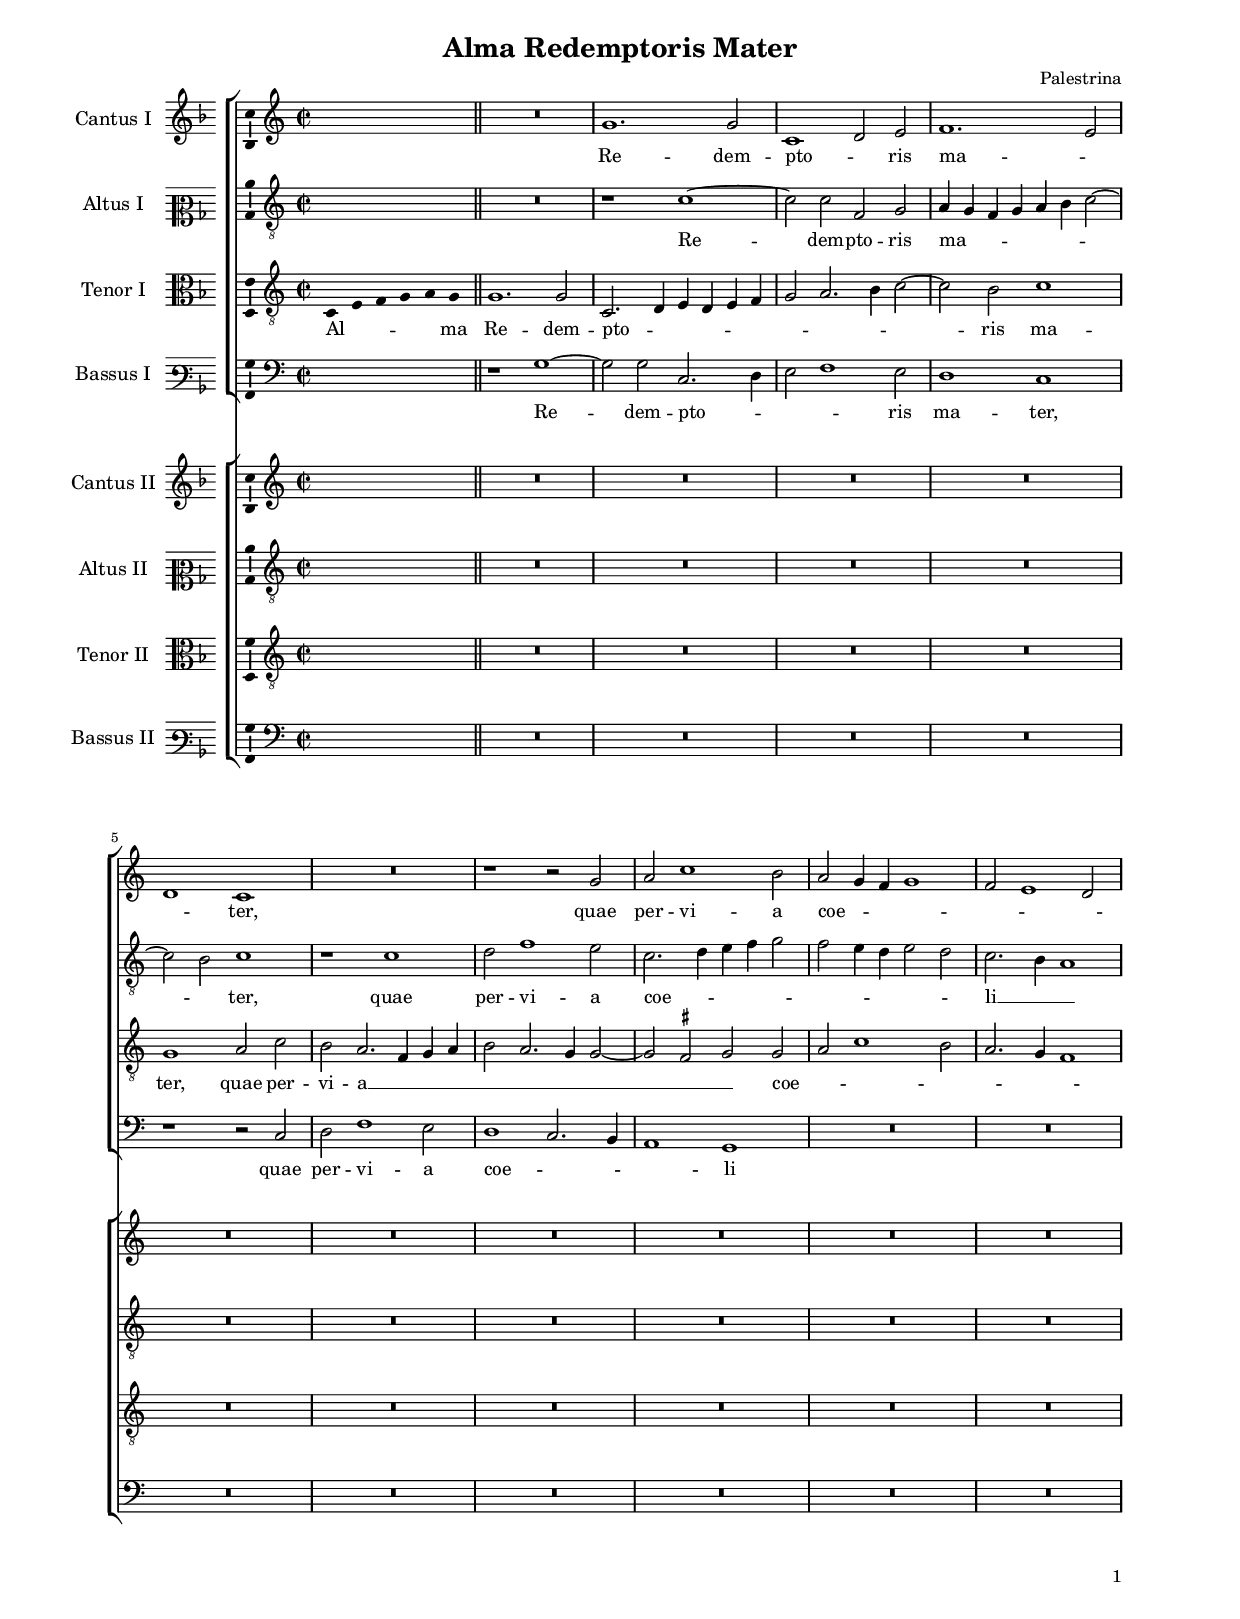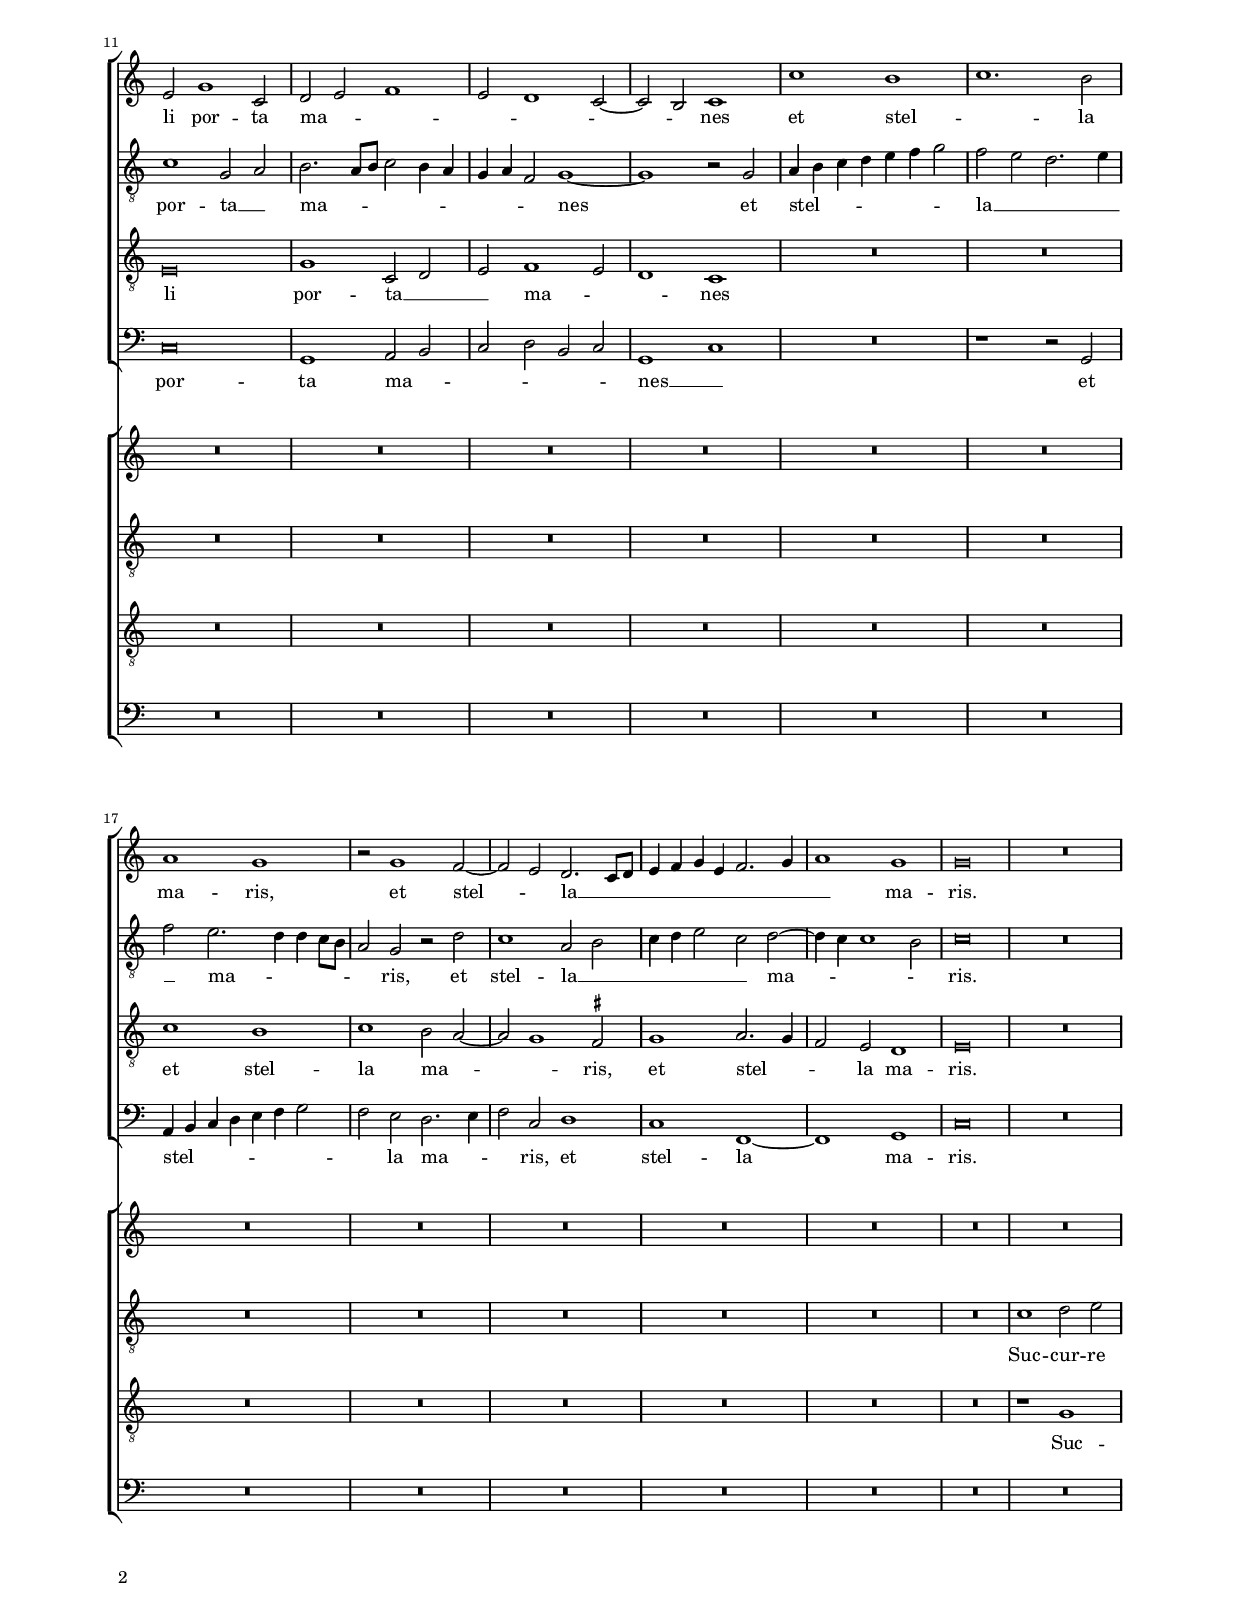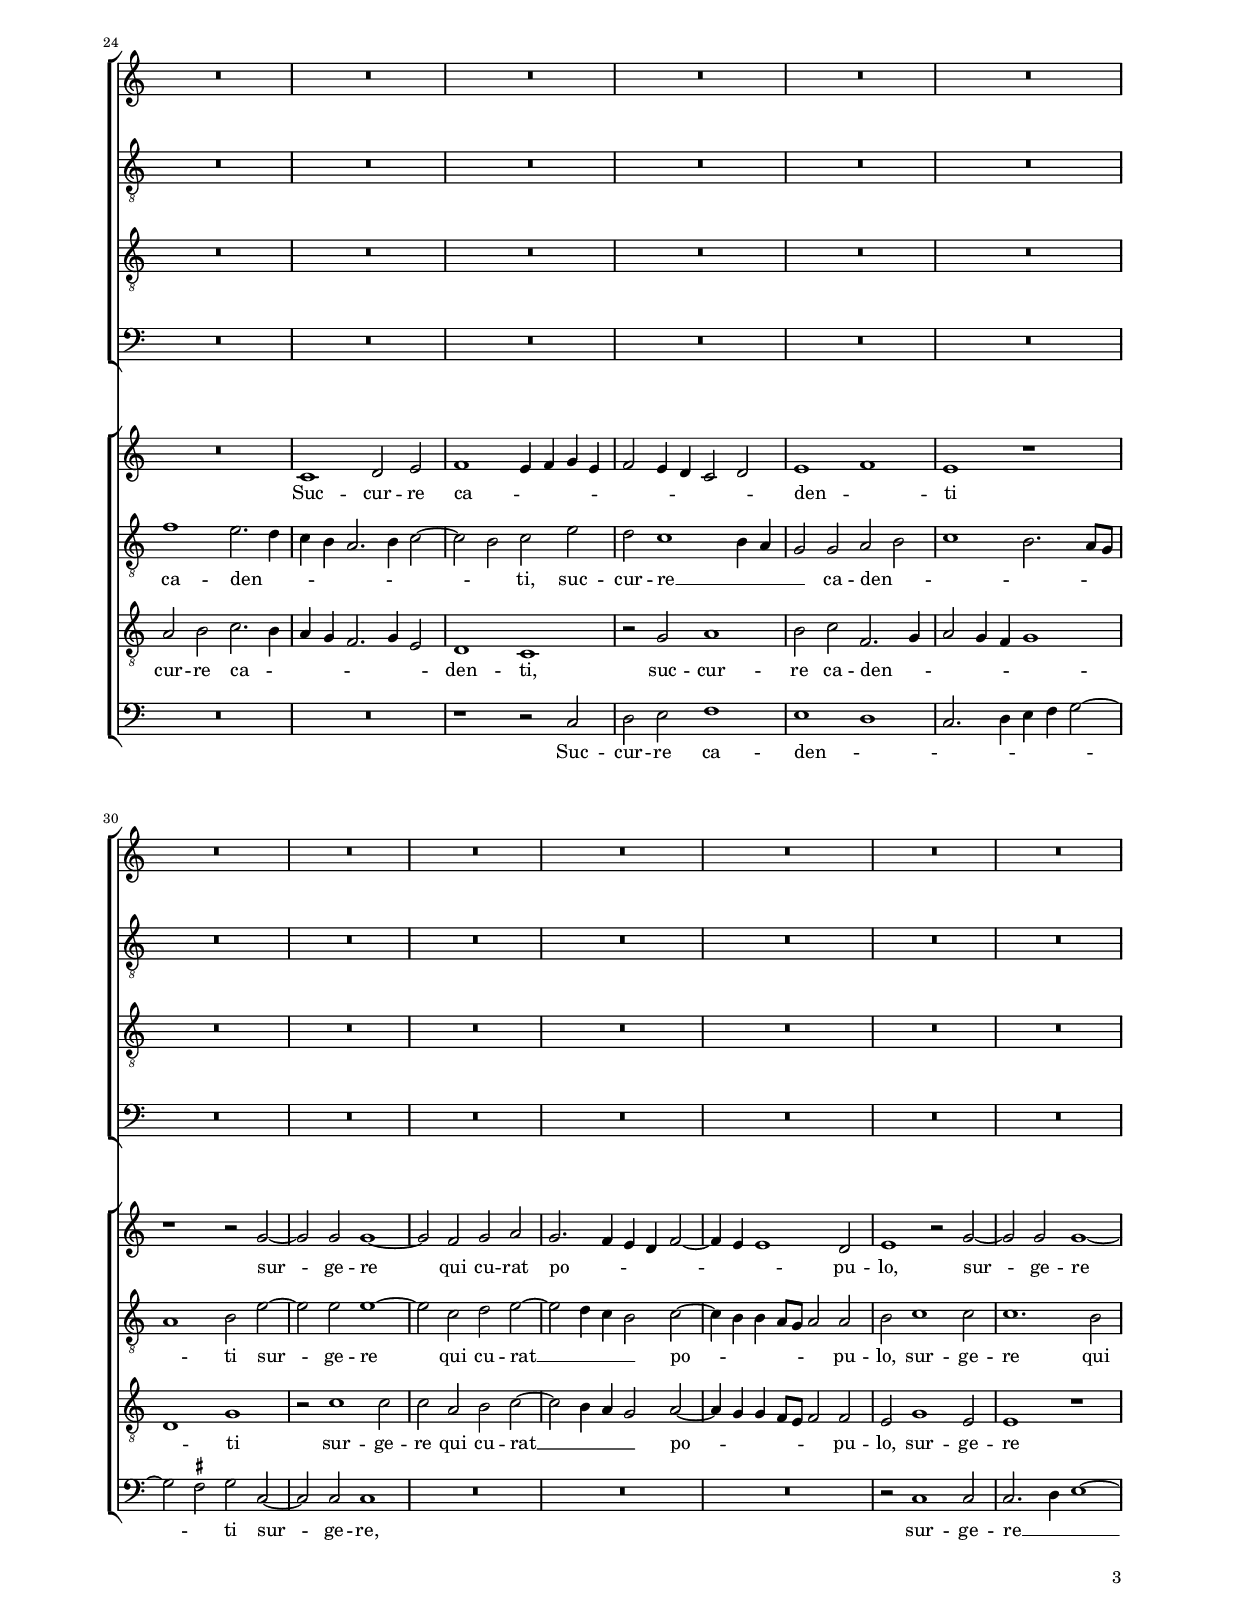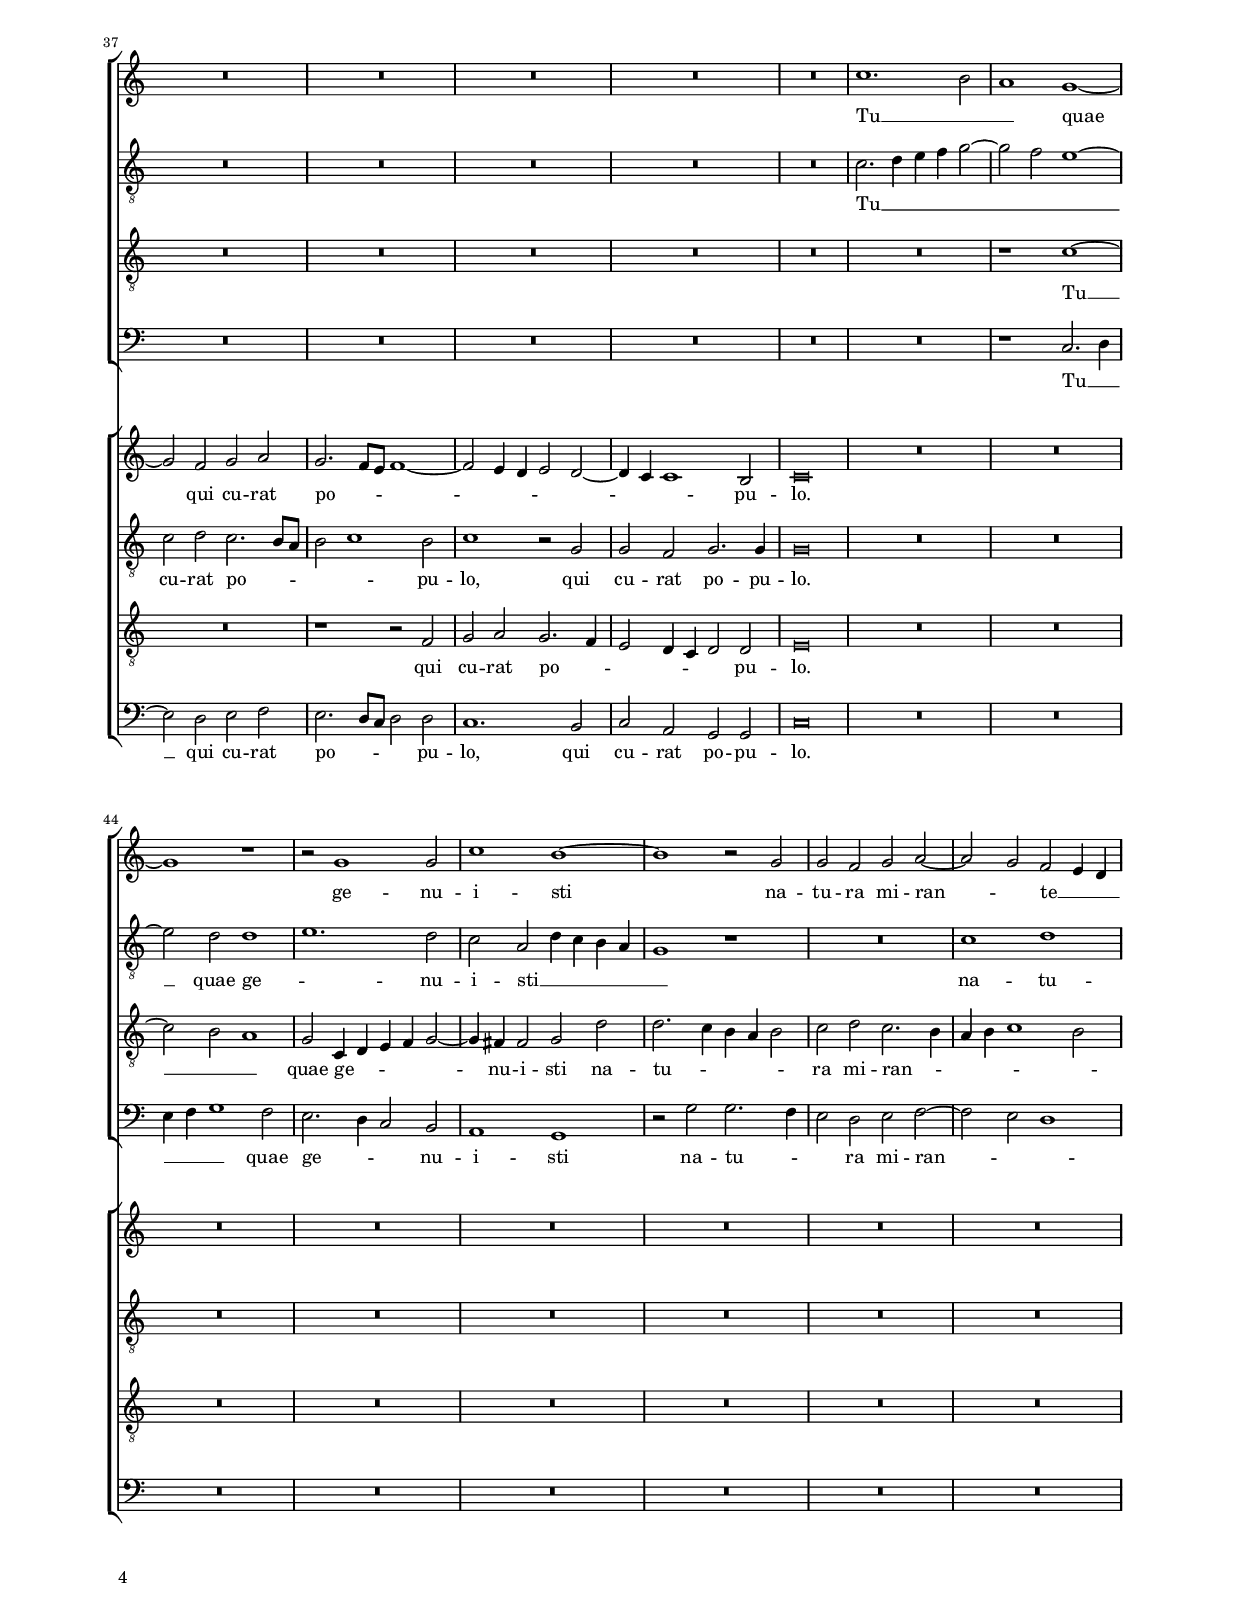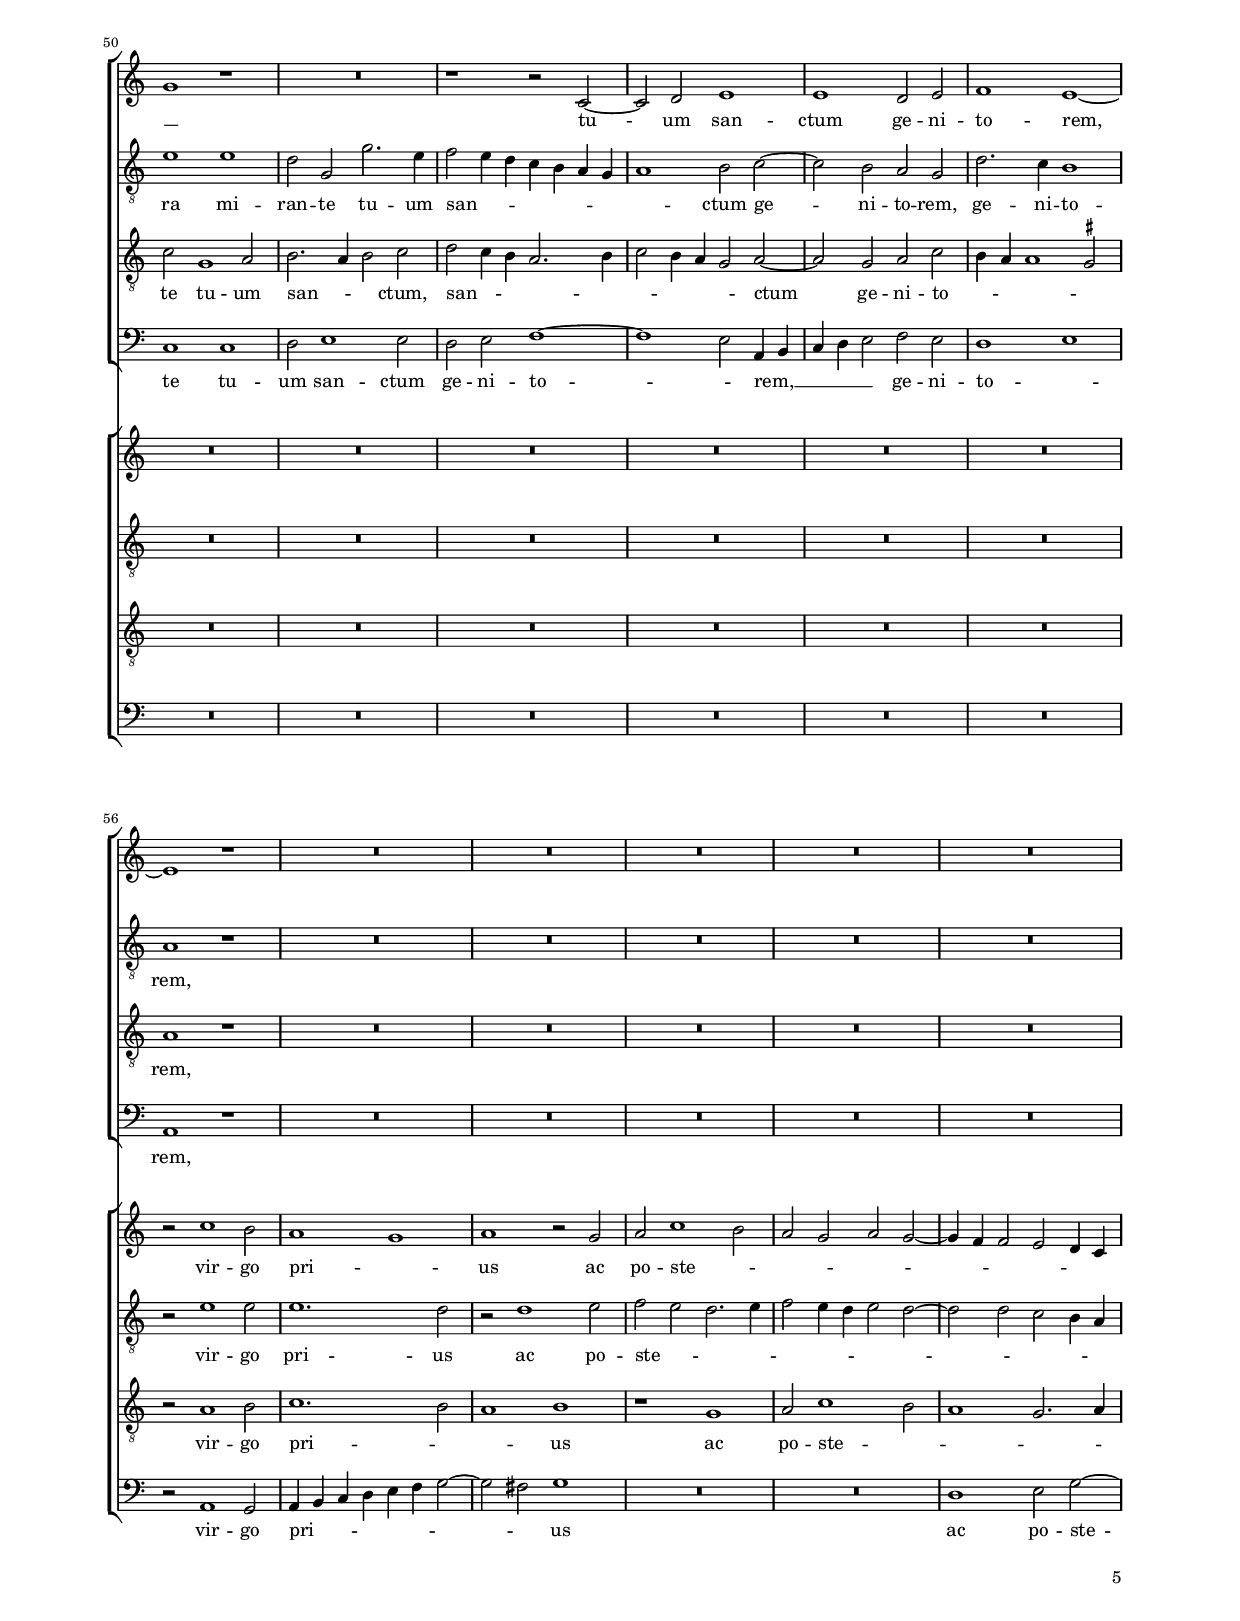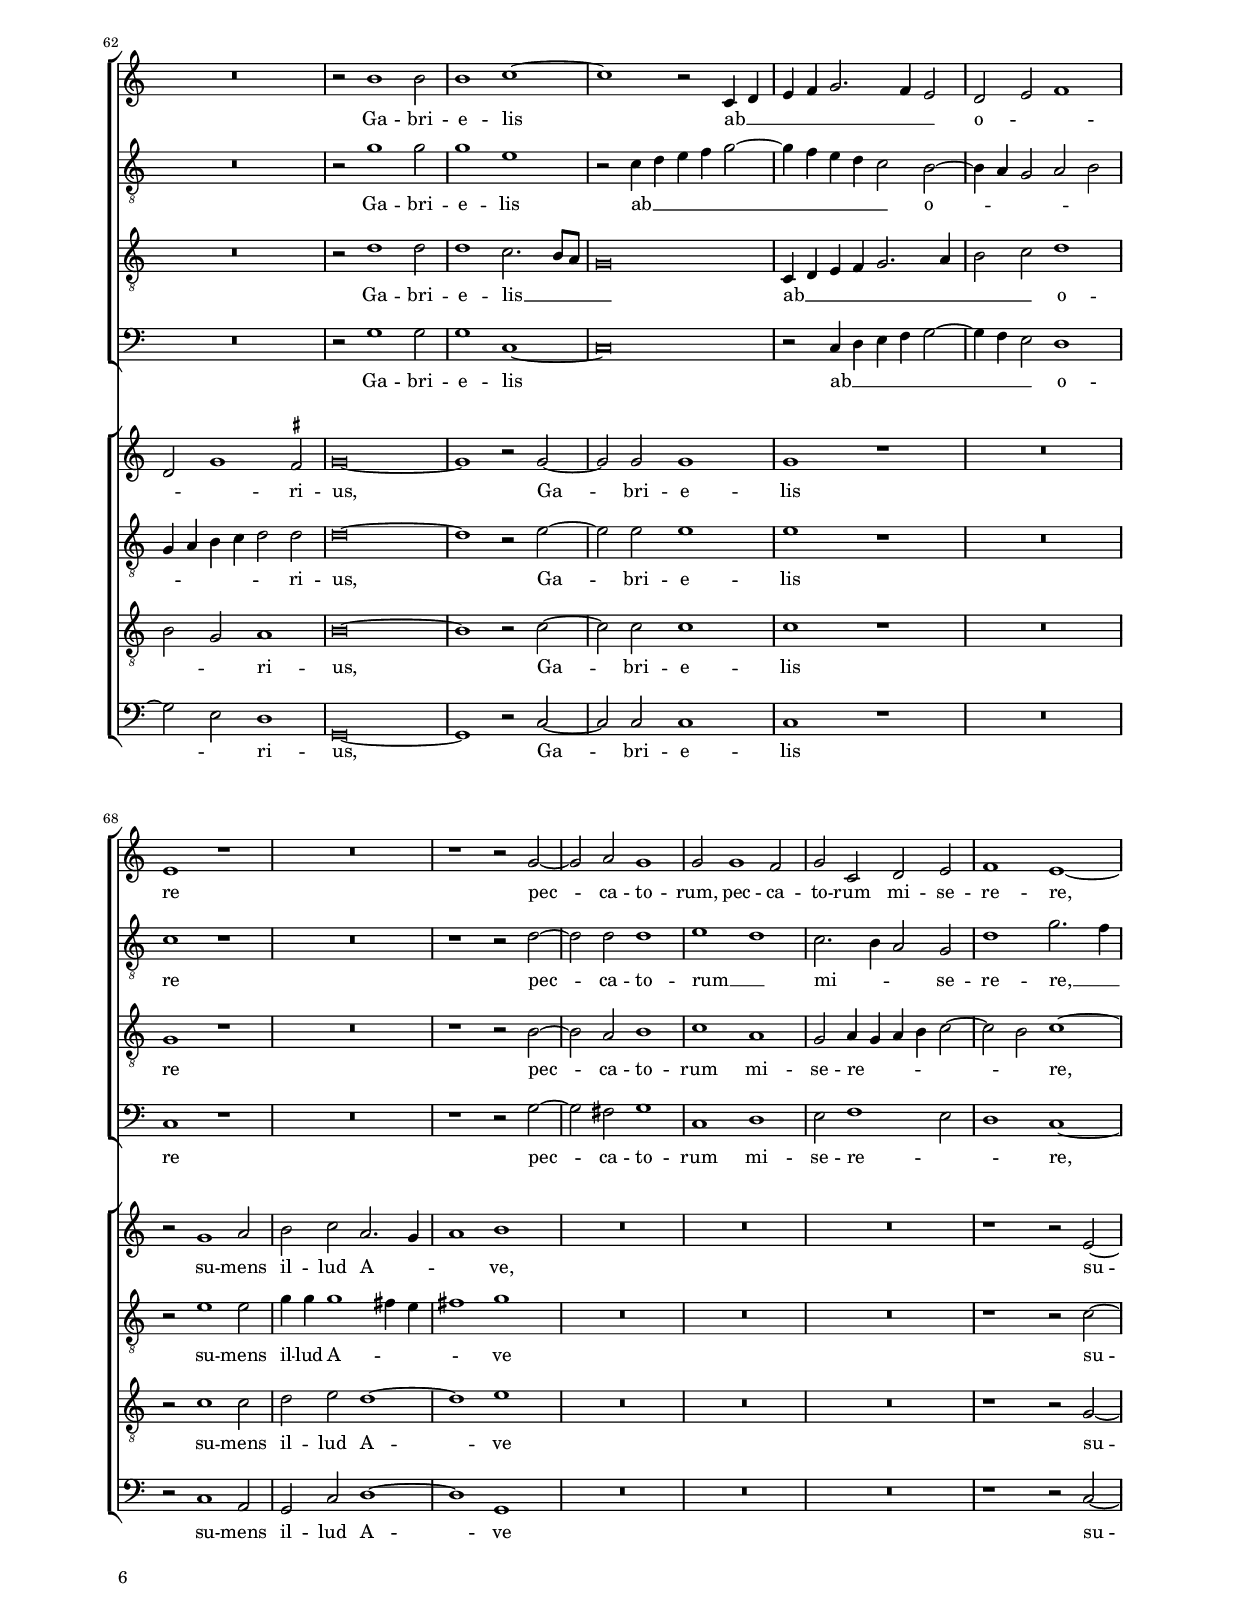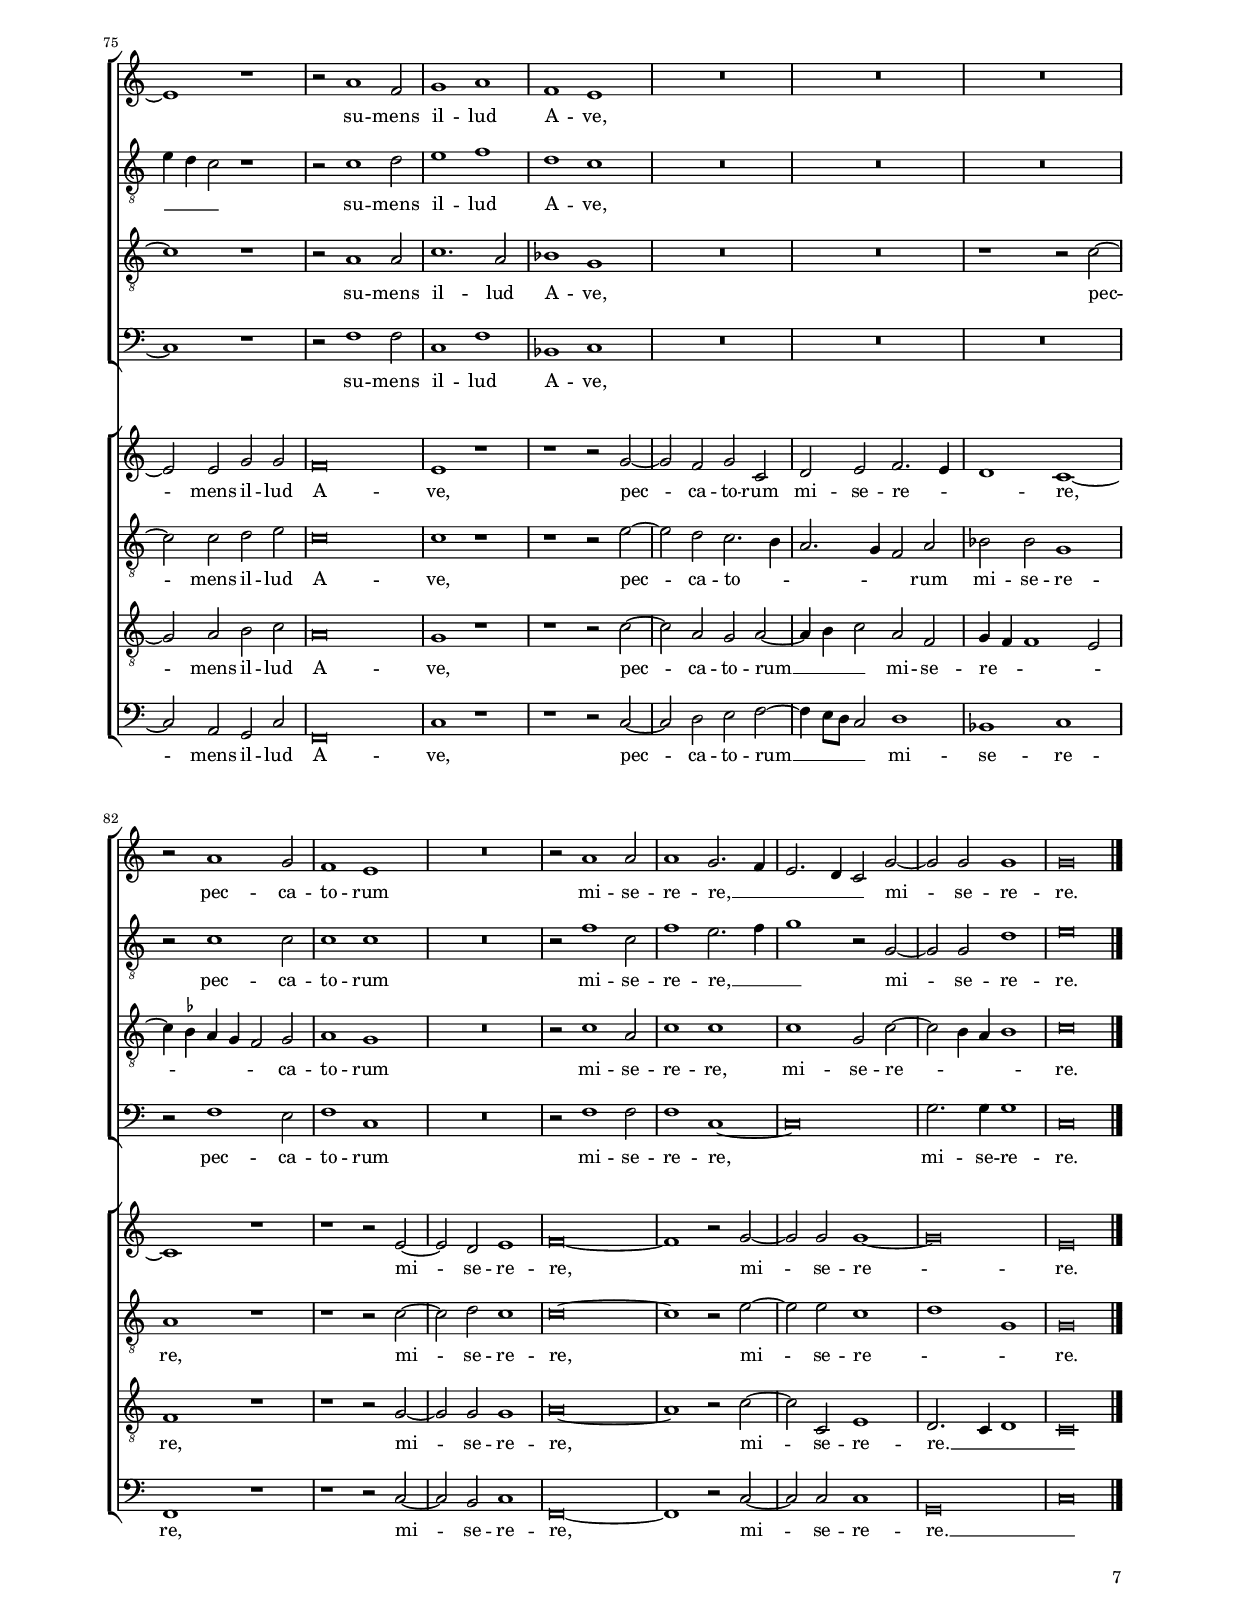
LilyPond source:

\header 
{
	title="Alma Redemptoris Mater"
	composer="Palestrina"
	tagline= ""
}

\version "2.22.0"
\include "deutsch.ly"
#(set-global-staff-size 15)
% #(set-default-paper-size "letter")
#(ly:set-option 'point-and-click #f)


\paper
	{
	top-margin = 2 \cm
	bottom-margin = 1.4 \cm
	left-margin = 2 \cm
	right-margin = 2 \cm
	print-page-number = ##f
	ragged-bottom = ##f
	ragged-last-bottom = ##t
%   systems-per-page = 2
%   page-count = 6
	system-system-spacing = #'((basic-distance . 18) (minimum-distance . 14) (padding . 7) (strechability . 250))
    oddFooterMarkup=\markup   \fill-line { "" \fromproperty #'page:page-number-string }
    evenFooterMarkup=\markup  \fill-line { \fromproperty #'page:page-number-string "" }
    last-bottom-spacing = #'((basic-distance . 12) (minimum-distance . 7) (padding . 4))
	}


global =  
	{
	\key f \major
	\time 2/2 \set Score.measureLength = #(ly:make-moment 3/2)
        \skip 4*6 \bar "||" \set Score.measureLength = #(ly:make-moment 2/1)
        \set Score.currentBarNumber = #1
        \skip 1*178 \bar "|."
	}

	ficta = { \once \set suggestAccidentals = ##t }
	
	forget = #(define-music-function (music) (ly:music?) #{
	\accidentalStyle forget
	$music
	\accidentalStyle default
	#})

	
incipitcantusprimus = \markup { \score {
	{
	\set Staff.instrumentName = \markup { \fontsize #1 "Cantus I" }
	\key f \major
	\clef violin
	s4 \bar ""
	}
	\layout  {
	raggedright = ##t
	indent = 1.7 \cm
	line-width = 1.7\cm
	\context { \Staff \remove Time_signature_engraver }
	\override Staff.Clef.Y-extent = #'(0 . 0)
	}} \hspace #1 }
      
incipitaltusprimus = \markup { \score {
	{
	\set Staff.instrumentName = \markup { \fontsize #1 "Altus I" }
	\key f \major
	\clef mezzosoprano
	s4 \bar ""
	}
	\layout  {
	raggedright = ##t
	indent = 1.7 \cm
	line-width = 1.7\cm
	\context { \Staff \remove Time_signature_engraver }
	\override Staff.Clef.Y-extent = #'(0 . 0)
	}} \hspace #1 }
      
incipittenorprimus = \markup { \score {
	{
	\set Staff.instrumentName = \markup { \fontsize #1 "Tenor I" }
	\key f \major
	\clef alto
	s4 \bar ""
	}
	\layout  {
	raggedright = ##t
	indent = 1.7 \cm
	line-width = 1.7\cm
	\context { \Staff \remove Time_signature_engraver }
	\override Staff.Clef.Y-extent = #'(0 . 0)
	}} \hspace #1 }


incipitbassusprimus = \markup { \score {
	{
	\set Staff.instrumentName = \markup { \fontsize #1 "Bassus I" }
	\key f \major
	\clef varbaritone
	s4 \bar ""
	}
	\layout  {
	raggedright = ##t
	indent = 1.7 \cm
	line-width = 1.7\cm
	\context { \Staff \remove Time_signature_engraver }
	\override Staff.Clef.Y-extent = #'(0 . 0)
	}} \hspace #1 }

incipitcantussecundus = \markup { \score {
	{
	\set Staff.instrumentName = \markup { \fontsize #1 "Cantus II" }
	\key f \major
	\clef violin
	s4 \bar ""
	}
	\layout  {
	raggedright = ##t
	indent = 1.7 \cm
	line-width = 1.7\cm
	\context { \Staff \remove Time_signature_engraver }
	\override Staff.Clef.Y-extent = #'(0 . 0)
	}} \hspace #1 }


incipitaltussecundus = \markup { \score {
	{
	\set Staff.instrumentName = \markup { \fontsize #1 "Altus II" }
	\key f \major
	\clef mezzosoprano
	s4 \bar ""
	}
	\layout  {
	raggedright = ##t
	indent = 1.7 \cm
	line-width = 1.7\cm
	\context { \Staff \remove Time_signature_engraver }
	\override Staff.Clef.Y-extent = #'(0 . 0)
	}} \hspace #1 }


incipittenorsecundus = \markup { \score {
	{
	\set Staff.instrumentName = \markup { \fontsize #1 "Tenor II" }
	\key f \major
	\clef alto
	s4 \bar ""
	}
	\layout  {
	raggedright = ##t
	indent = 1.7 \cm
	line-width = 1.7\cm
	\context { \Staff \remove Time_signature_engraver }
	\override Staff.Clef.Y-extent = #'(0 . 0)
	}} \hspace #1 }	


incipitbassussecundus = \markup { \score {
	{
	\set Staff.instrumentName = \markup { \fontsize #1 "Bassus II" }
	\key f \major
	\clef varbaritone
	s4 \bar ""
	}
	\layout  {
	raggedright = ##t
	indent = 1.7 \cm
	line-width = 1.7\cm
	\context { \Staff \remove Time_signature_engraver }
	\override Staff.Clef.Y-extent = #'(0 . 0)
	}} \hspace #1 }


cantusprimus =  \relative c''
	{
	s1.
        R\breve
	c1. c2
	f,1 g2 a
%5
	b1. a2
	g1 f |
	R\breve
	r1 r2 c'
	d2 f1 e2
%10
	d2 c4 b c1
	b2 a1 g2 |
	a2 c1 f,2
	g2 a b1
	a2 g1 f2~
%15
	f2 e f1 |
	f'1 e
	f1. e2
	d1 c
	r2 c1 b2~
%20
	b2 a g2. f8 g |
	a4 b c a b2. c4
	d1 c
	c\breve
	R\breve
%25
	R\breve |
	R\breve
	R\breve
	R\breve
	R\breve
%30
	R\breve |
	R\breve
	R\breve
	R\breve
	R\breve
%35
	R\breve |
	R\breve
	R\breve
	R\breve
	R\breve
%40
	R\breve |
	R\breve
	R\breve |
	f1. e2
	d1 c~
%45
	c1 r |
	r2 c1 c2
	f1 e~
	e1 r2 c
	c2 b c d~
%50
	d2 c b a4 g |
	c1 r
	R\breve
	r1 r2 f,~
	f2 g a1
%55
	a1 g2 a |
	b1 a~
	a1 r
	R\breve
	R\breve
%60
	R\breve |
	R\breve
	R\breve
	R\breve
	r2 e'1 e2
%65
	e1 f~ |
	f1 r2 f,4 g
	a4 b c2. b4 a2
	g2 a b1
	a1 r
%70
	R\breve |
	r1 r2 c~
	c2 d c1
	c2 c1 b2
	c2 f, g a
%75
	b1 a~ |
	a1 r
	r2 d1 b2
	c1 d
	b1 a
%80
	R\breve |
	R\breve
	R\breve
	r2 d1 c2
	b1 a
%85
	R\breve |
	r2 d1 d2
	d1 c2. b4
	a2. g4 f2 c'~
	c2 c c1
%90
        c\breve |
    }


altusprimus =  \relative c' 
    {
	s1.
	R\breve
	r1 f~
	f2 f b, c
%5
	d4 c b c d e f2~ |
	f2 e f1
	r1 f
	g2 b1 a2
	f2. g4 a b c2
%10
	b2 a4 g a2 g |
	f2. e4 d1
	f1 c2 d
	e2. d8 e f2 e4 d
	c4 d b2 c1~
%15
	c1 r2 c |
	d4 e f g a b c2
	b2 a g2. a4
	b2 a2. g4 g f8 e
	d2 c r g'
%20
	f1 d2 e |
	f4 g a2 f g~
	g4 f f1 e2
	f\breve
	R\breve
%25
	R\breve |
	R\breve
	R\breve
	R\breve
	R\breve
%30
	R\breve |
	R\breve
	R\breve
	R\breve
	R\breve
%35
	R\breve |
	R\breve
	R\breve
	R\breve
	R\breve
%40
	R\breve |
	R\breve
	R\breve |
	f2. g4 a b c2~
	c2 b a1~
%45
	a2 g g1 |
	a1. g2
	f2 d g4 f e d
	c1 r
	R\breve
%50
	f1 g |
	a1 a
	g2 c, c'2. a4
	b2 a4 g f e d c
	d1 e2 f~
%55
	f2 e d c |
	g'2. f4 e1
	d1 r
	R\breve
	R\breve
%60
	R\breve |
	R\breve
	R\breve
	R\breve
	r2 c'1 c2
%65
	c1 a |
	r2 f4 g a b c2~
	c4 b a g f2 e~
	e4 d c2 d e
	f1 r
%70
	R\breve |
	r1 r2 g~
	g2 g g1
	a1 g
	f2. e4 d2 c
%75
	g'1 c2. b4 |
	a4 g f2 r1
	r2 f1 g2
	a1 b
	g1 f
%80
	R\breve |
	R\breve
	R\breve
	r2 f1 f2
	f1 f
%85
	R\breve |
	r2 b1 f2
	b1 a2. b4
	c1 r2 c,~
	c2 c g'1
%90
	a\breve |
	}


tenorprimus =  \relative c' 
	{
	\hide Stem f,4 a b c d c \undo \hide Stem
	c1. c2
	f,2. g4 a g a b
	c2 d2. e4 f2~
%5
	f2 e f1 |
	c1 d2 f
	e2 d2. b4 c d
	e2 d2. c4 c2~
	c2 \ficta h c2 c
%10
	d2 f1 e2 |
	d2. c4 b1
	a\breve
	c1 f,2 g
	a2 b1 a2
%15
	g1 f |
	R\breve
	R\breve
	f'1 e
	f1 e2 d~
%20
	d2 c1 \ficta h2
	c1 d2. c4
	b2 a g1
	a\breve
	R\breve
%25
	R\breve |
	R\breve
	R\breve
	R\breve
	R\breve
%30
	R\breve |
	R\breve
	R\breve
	R\breve
	R\breve
%35
	R\breve |
	R\breve
	R\breve
	R\breve
	R\breve
%40
	R\breve |
	R\breve
	R\breve |
	R\breve
	r1 f'~
%45
	f2 e d1 |
	c2 f,4 g a b c2~
	c4 h h2 c g'
	g2. f4 e d e2
	f2 g f2. e4
%50
	d4 e f1 e2 |
	f2 c1 d2
	e2. d4 e2 f
	g2 f4 e d2. e4
	f2 e4 d c2 d~
%55
	d2 c d f |
	e4 d d1 \ficta cis2
	d1 r
	R\breve
	R\breve
%60
	R\breve |
	R\breve
	R\breve
	R\breve
	r2 g1 g2
%65
	g1 f2. e8 d |
	c\breve
	f,4 g a b c2. d4
	e2 f g1
	c,1 r
%70
	R\breve |
	r1 r2 e~
	e2 d e1
	f1 d
	c2 d4 c d e f2~
%75
	f2 e f1~ |
	f1 r
	r2 d1 d2
	f1. d2
	es1 c
%80
	R\breve |
	R\breve
	r1 r2 f~
	f4 \ficta es d c b2 c
	d1 c
%85
	R\breve |
	r2 f1 d2
	f1 f
	f1 c2 f~
	f2 e4 d e1
%90
	f\breve |
	}


bassusprimus  =  \relative c 
	{
	s1.
	r1 c'~
	c2 c f,2. g4
	a2 b1 a2
%5
	g1 f |
	r1 r2 f
	g2 b1 a2
	g1 f2. e4
	d1 c
%10
	R\breve |
	R\breve
	f\breve
	c1 d2 e
	f2 g e f
%15
	c1 f |
	R\breve
	r1 r2 c
	d4 e f g a b c2
	b2 a g2. a4
%20
	b2 f g1 |
	f1 b,~
	b1 c
	f\breve |
	R\breve
%25
	R\breve |
	R\breve
	R\breve
	R\breve
	R\breve
%30
	R\breve |
	R\breve
	R\breve
	R\breve
	R\breve
%35
	R\breve |
	R\breve
	R\breve
	R\breve
	R\breve
%40
	R\breve |
	R\breve
	R\breve |
	R\breve
	r1 f2. g4
%45
	a4 b c1 b2 |
	a2. g4 f2 e
	d1 c
	r2 c' c2. b4
	a2 g a b~
%50
	b2 a g1 |
	f1 f
	g2 a1 a2
	g2 a b1~
	b1 a2 d,4 e
%55
	f4 g a2 b a |
	g1 a
	d,1 r
	R\breve
	R\breve
%60
	R\breve |
	R\breve
	R\breve
	R\breve
	r2 c'1 c2
%65
	c1 f,~ |
	f\breve
	r2 f4 g a b c2~
	c4 b a2 g1
	f1 r
%70
	R\breve |
	r1 r2 c'~
	c2 h c1
	f,1 g
	a2 b1 a2
%75
	g1 f~ |
	f1 r
	r2 b1 b2
	f1 b
	es,1 f
%80
	R\breve |
	R\breve
	R\breve
	r2 b1 a2
	b1 f
%85
	R\breve |
	r2 b1 b2
	b1 f~
	f\breve
	c'2. c4 c1
%90
	f,\breve |
	}
        

cantussecundus =  \relative c''
	{
	s1.
	R\breve
	R\breve
	R\breve
%5
	R\breve |
	R\breve
	R\breve
	R\breve
	R\breve
%10
	R\breve |
	R\breve
	R\breve
	R\breve
	R\breve
%15
	R\breve |
	R\breve
	R\breve
	R\breve
	R\breve
%20
	R\breve |
	R\breve
	R\breve 
	R\breve |
	R\breve
%25
	R\breve
        f,1 g2 a |
	b1 a4 b c a
	b2 a4 g f2 g
	a1 b
%30
        a1 r
	r1 r2 c~ |
	c2 c c1~
	c2 b c d
	c2. b4 a g b2~
%35
        b4 a a1 g2
	a1 r2 c~ |
	c2 c c1~
	c2 b c d
	c2. b8 a b1~
%40
        b2 a4 g a2 g~
	g4 f f1 e2 |
	f\breve |
	R\breve
	R\breve
%45
	R\breve |
	R\breve
	R\breve
	R\breve
	R\breve
%50
	R\breve |
	R\breve
	R\breve
	R\breve
	R\breve
%55
	R\breve |
	R\breve
	r2 f'1 e2
	d1 c
	d1 r2 c
%60
	d2 f1 e2 |
	d2 c d c~
	c4 b b2 a g4 f
	g2 c1 \ficta h2
	c\breve~
%65
	c1 r2 c~ |
	c2 c c1
	c1 r
	R\breve
	r2 c1 d2
%70
	e2 f d2. c4 |
	d1 e
	R\breve
	R\breve
	R\breve
%75
	r1 r2 a,~ |
	a2 a c c
	b\breve
	a1 r
	r1 r2 c~
%80
	c2 b c f, |
	g2 a b2. a4
	g1 f~
	f1 r
	r1 r2 a~
%85
	a2 g a1 |
	b\breve~
	b1 r2 c~
	c2 c c1~
	c\breve
%90
	a\breve |
	}


altussecundus =  \relative c'
	{
	s1.
	R\breve
	R\breve
	R\breve
%5
	R\breve |
	R\breve
	R\breve
	R\breve
	R\breve
%10
	R\breve |
	R\breve
	R\breve
	R\breve
	R\breve
%15
	R\breve |
	R\breve
	R\breve
	R\breve
	R\breve
%20
	R\breve |
	R\breve
        R\breve
	R\breve |
	f1 g2 a
%25
        b1 a2. g4
	f4 e d2. e4 f2~ |
	f2 e f a
	g2 f1 e4 d
	c2 c d e
%30
        f1 e2. d8 c
	d1 e2 a~ |
	a2 a a1~
	a2 f g a~
	a2 g4 f e2 f~
%35
        f4 e e d8 c d2 d
	e2 f1 f2 |
	f1. e2
	f2 g f2. e8 d
	e2 f1 e2
%40
        f1 r2 c
	c2 b c2. c4
	c\breve |
	R\breve
	R\breve
%45
	R\breve |
	R\breve
	R\breve
	R\breve
	R\breve
%50
	R\breve |
	R\breve
	R\breve
	R\breve
	R\breve
%55
	R\breve |
	R\breve
	r2 a'1 a2
	a1. g2
	r2 g1 a2
%60
	b2 a g2. a4 |
	b2 a4 g a2 g~
	g2 g f e4 d
	c4 d e f g2 g
	g\breve~
%65
	g1 r2 a~ |
	a2 a a1
	a1 r
	R\breve
	r2 a1 a2
%70
	c4 c c1 h4 a |
	h1 c
	R\breve
	R\breve
	R\breve
%75
	r1 r2 f,~ |
	f2 f g a
	f\breve
	f1 r
	r1 r2 a~
%80
	a2 g f2. e4 |
	d2. c4 b2 d
	es2 es c1
	d1 r
	r1 r2 f~
%85
	f2 g f1 |
	f\breve~
	f1 r2 a~
	a2 a f1
	g1 c,
%90
	c\breve |
    }


tenorsecundus =  \relative c'
	{
	s1.
	R\breve
	R\breve
	R\breve
%5
	R\breve |
	R\breve
	R\breve
	R\breve
	R\breve
%10
	R\breve |
	R\breve
	R\breve
	R\breve
	R\breve
%15
	R\breve |
	R\breve
	R\breve
	R\breve
	R\breve
%20
	R\breve |
	R\breve
        R\breve
	R\breve |
	r1 c
%25
        d2 e f2. e4
	d4 c b2. c4 a2 |
	g1 f
	r2 c' d1
	e2 f b,2. c4
%30
        d2 c4 b c1
	g1 c |
	r2 f1 f2
	f2 d e f~
	f2 e4 d c2 d~
%35
        d4 c c b8 a b2 b
	a2 c1 a2 |
	a1 r
	R\breve
	r1 r2 b
%40
        c2 d c2. b4
	a2 g4 f g2 g |
	a\breve |
	R\breve
	R\breve
%45
	R\breve |
	R\breve
	R\breve
	R\breve
	R\breve
%50
	R\breve |
	R\breve
	R\breve
	R\breve
	R\breve
%55
	R\breve |
	R\breve
	r2 d1 e2
	f1. e2
	d1 e
%60
	r1 c |
	d2 f1 e2
	d1 c2. d4
	e2 c d1
	e\breve~
%65
	e1 r2 f~ |
	f2 f f1
	f1 r
	R\breve
	r2 f1 f2
%70
	g2 a g1~ |
	g1 a
	R\breve
	R\breve
	R\breve
%75
	r1 r2 c,~ |
	c2 d e f
	d\breve
	c1 r
	r1 r2 f~
%80
	f2 d c d~ |
	d4 e f2 d b
	c4 b b1 a2
	b1 r
	r1 r2 c~
%85
	c2 c c1 |
	d\breve~
	d1 r2 f~
	f2 f, a1
	g2. f4 g1
%90
	f\breve |
	}


bassussecundus =  \relative c
	{
	s1.
	R\breve
	R\breve
	R\breve
%5
	R\breve |
	R\breve
	R\breve
	R\breve
	R\breve
%10
	R\breve |
	R\breve
	R\breve
	R\breve
	R\breve
%15
	R\breve |
	R\breve
	R\breve
	R\breve
	R\breve
%20
	R\breve |
	R\breve
	R\breve
	R\breve |
	R\breve
%25
	R\breve |
	R\breve
	r1 r2 f
	g2 a b1
	a1 g
%30
	f2. g4 a b c2~ |
	c2 \ficta h c f,~
	f2 f f1
	R\breve
	R\breve
%35
	R\breve |
	r2 f1 f2
	f2. g4 a1~
	a2 g a b
	a2. g8 f g2 g
%40
	f1. e2 |
	f2 d c c
	f\breve |
	R\breve
	R\breve
%45
	R\breve |
	R\breve
	R\breve
	R\breve
	R\breve
%50
	R\breve |
	R\breve
	R\breve
	R\breve
	R\breve
%55
	R\breve |
	R\breve
	r2 d1 c2
	d4 e f g a b c2~
	c2 h c1
%60
	R\breve |
	R\breve
	g1 a2 c~
	c2 a g1
	c,\breve~
%65
	c1 r2 f~ |
	f2 f f1
	f1 r
	R\breve
	r2 f1 d2
%70
	c2 f g1~ |
	g1 c,
	R\breve
	R\breve
	R\breve
%75
	r1 r2 f~ |
	f2 d c f
	b,\breve
	f'1 r
	r1 r2 f~
%80
	f2 g a b~ |
	b4 a8 g f2 g1
	es1 f
	b,1 r
	r1 r2 f'~
%85
	f2 e f1 |
	b,\breve ~
	b1 r2 f'~
	f2 f f1
	c\breve
%90
	f\breve |
	}


lyricscantusprimus = \lyricmode {
	Re -- dem -- pto -- _ ris ma -- _ _ ter,
        quae per -- vi -- a coe -- _ _ _ _ _ _ li por -- ta ma -- _ _ _ _ _ _ nes
        et stel -- _ la ma -- ris,
        et stel -- _ la __ _ _ _ _ _ _ _ _ _ ma -- ris.
        Tu __ _ _ quae ge -- nu -- i -- sti na -- tu -- ra mi -- ran -- _ te __ _ _ _
        tu -- um san -- ctum ge -- ni -- to -- rem,
        Ga -- bri -- e -- lis ab __ _ _ _ _ _ _ o -- _ _ re
        pec -- ca -- to -- rum,
        pec -- ca -- to -- rum mi -- se -- re -- re,
        su -- mens il -- lud A -- ve,
        pec -- ca -- to -- rum mi -- se -- re -- re, __ _ _ _ _
        mi -- se -- re -- re.
    }


lyricsaltusprimus = \lyricmode {
	Re -- dem -- pto -- ris ma -- _ _ _ _ _ _ _ ter,
        quae per -- vi -- a coe -- _ _ _ _ _ _ _ _ _ li __ _ _ por -- ta __ _ ma -- _ _ _ _ _ _ _ _ nes
        et stel -- _ _ _ _ _ _ la __ _ _ _ _ ma -- _ _ _ _ _ ris,
        et stel -- la __ _ _ _ _ _ ma -- _ _ _ ris.
        Tu __ _ _ _ _ _ _ quae ge -- _ nu -- i -- sti __ _ _ _ _ _ na -- tu -- ra mi -- ran -- te
        tu -- um san -- _ _ _ _ _ _ _ ctum ge -- ni -- to -- rem,
        ge -- ni -- to -- rem,
        Ga -- bri -- e -- lis ab __ _ _ _ _ _ _ _ _ o -- _ _ _ _ re
        pec -- ca -- to -- rum __ _ mi -- _ _ se -- re -- re, __ _ _ _ _
        su -- mens il -- lud A -- ve,
        pec -- ca -- to -- rum mi -- se -- re -- re, __ _ _
        mi -- se -- re -- re.
	}


lyricstenorprimus = \lyricmode {
	Al -- _ _ _ _ ma
        Re -- dem -- pto -- _ _ _ _ _ _ _ _ _ ris ma -- ter,
        quae per -- vi -- a __ _ _ _ _ _ _ _ _ _ coe -- _ _ _ _ _ _ li por -- ta __ _ _ ma -- _ _ nes
        et stel -- la ma -- _ _ ris,
        et stel -- _ _ la ma -- ris.
        Tu __ _ _ quae ge -- _ _ _ _ nu -- i -- sti na -- tu -- _ _ _ _ ra mi -- ran -- _ _ _ _ _ te
        tu -- um san -- _ _ ctum,
        san -- _ _ _ _ _ _ _ _ ctum ge -- ni -- to -- _ _ _ _ rem,
        Ga -- bri -- e -- lis __ _ _ _ ab __ _ _ _ _ _ _ _ o -- re
        pec -- ca -- to -- rum mi -- se -- re -- _ _ _ _ _ re,
        su -- mens il -- lud A -- ve,
        pec -- _ _ _ _ ca -- to -- rum mi -- se -- re -- re,
        mi -- se -- re -- _ _ _ re.
	}


lyricsbassusprimus = \lyricmode {
	Re -- dem -- pto -- _ _ _ ris ma -- ter,
        quae per -- vi -- a coe -- _ _ _ li por -- ta ma -- _ _ _ _ _ nes __ _
        et stel -- _ _ _ _ _ _ _ la ma -- _ _ ris,
        et stel -- la ma -- ris.
        Tu __ _ _ _ _ quae ge -- _ _ nu -- i -- sti na -- tu -- _ _ ra mi -- ran -- _ _ te
        tu -- um san -- ctum ge -- ni -- to -- _ rem, __ _ _ _ _
        ge --  ni -- to -- _ rem,
        Ga -- bri -- e -- lis ab __ _ _ _ _ _ _ o -- re
        pec -- ca -- to -- rum mi -- se -- re -- _ _ re,
        su -- mens il -- lud A -- ve,
        pec -- ca -- to -- rum mi -- se -- re -- re,
        mi -- se -- re -- re.
	}


lyricscantussecundus = \lyricmode {
	Suc -- cur -- re ca -- _ _ _ _ _ _ _ _ _ den -- _ ti
        sur -- ge -- re qui cu -- rat po -- _ _ _ _ _ _ pu -- lo,
        sur -- ge -- re qui cu -- rat po -- _ _ _ _ _ _ _ _ _ pu -- lo.
        vir -- go pri -- _ us ac po -- ste -- _ _ _ _ _ _ _ _ _ _ _ _ ri -- us,
        Ga -- bri -- e -- lis
        su -- mens il -- lud A -- _ _ ve,
        su -- mens il -- lud A -- ve,
        pec -- ca -- to -- rum mi -- se -- re -- _ _ re,
        mi -- se -- re -- re,
        mi -- se -- re -- re.
	}


lyricsaltussecundus = \lyricmode {
	Suc -- cur -- re ca -- den -- _ _ _ _ _ _ _ ti,
        suc -- cur -- re __ _ _ _ ca -- den -- _ _ _ _ _ _ ti
        sur -- ge -- re qui cu -- rat __ _ _ _ po -- _ _ _ _ _ pu -- lo,
        sur -- ge -- re qui cu -- rat po -- _ _ _ _ pu -- lo,
        qui cu -- rat po -- pu -- lo.
        vir -- go pri -- us ac po -- ste -- _ _ _ _ _ _ _ _ _ _ _ _ _ _ _ _ _ ri -- us,
        Ga -- bri -- e -- lis
        su -- mens il -- lud A -- _ _ _ ve
        su -- mens il -- lud A -- ve,
        pec -- ca -- to -- _ _ _ _ rum mi -- se -- re -- re,
        mi -- se -- re -- re,
        mi -- se -- re -- _ _ re.
	}
	

lyricstenorsecundus = \lyricmode {
	Suc -- cur -- re ca -- _ _ _ _ _ _ den -- ti,
        suc -- cur -- re ca -- den -- _ _ _ _ _ _ ti
        sur -- ge -- re qui cu -- rat __ _ _ _ po -- _ _ _ _ _ pu -- lo,
        sur -- ge -- re qui cu -- rat po -- _ _ _ _ _ pu -- lo.
        vir -- go pri -- _ _ us ac po -- ste -- _ _ _ _ _ _ ri -- us,
        Ga -- bri -- e -- lis
        su -- mens il -- lud A -- ve
        su -- mens il -- lud A -- ve,
        pec -- ca -- to -- rum __ _ _ mi -- se -- re -- _ _ _ re,
        mi -- se -- re -- re,
        mi -- se -- re -- re. __ _ _ _
	}


lyricsbassussecundus = \lyricmode {
	Suc -- cur -- re ca -- den -- _ _ _ _ _ _ _ ti
        sur -- ge -- re,
        sur -- ge -- re __ _ _ qui cu -- rat po -- _ _ _ pu -- lo,
        qui cu -- rat po -- pu -- lo.
        vir -- go pri -- _ _ _ _ _ _ _ us ac po -- ste -- _ ri -- us,
        Ga -- bri -- e -- lis
        su -- mens il -- lud A -- ve
        su -- mens il -- lud A -- ve,
        pec -- ca -- to -- rum __ _ _ _ mi -- se -- re -- re,
        mi -- se -- re -- re,
        mi -- se -- re -- re. __ _
	}


\score
{	\transpose f c {
	
<<
	\new ChoirStaff \with { \override StaffGrouper.staffgroup-staff-spacing.basic-distance = #15 
				\override StaffGrouper.staff-staff-spacing.basic-distance = #12 }
	<<
	
	\new Staff << \global
	\new Voice="v1" {
		\set Staff.instrumentName=\incipitcantusprimus
		\set Staff.midiInstrument = "reed organ"
		\clef violin
		\cantusprimus }
	\new Lyrics \lyricsto "v1" {\lyricscantusprimus }
	>>
	
	\new Staff << \global
	\new Voice="v2" {
		\set Staff.instrumentName=\incipitaltusprimus
		\set Staff.midiInstrument = "reed organ"
		\clef "G_8" 
		\altusprimus }
	\new Lyrics \lyricsto "v2" {\lyricsaltusprimus }
	>>
	
	\new Staff << \global
	\new Voice="v3" {
		\set Staff.instrumentName=\incipittenorprimus
		\set Staff.midiInstrument = "reed organ"
		\clef "G_8"
		\tenorprimus }
	\new Lyrics \lyricsto "v3" {\lyricstenorprimus }
	>>
	
	\new Staff << \global
	\new Voice="v4" {
		\set Staff.instrumentName=\incipitbassusprimus
		\set Staff.midiInstrument = "reed organ"
		\clef bass 
		\bassusprimus }
	\new Lyrics \lyricsto "v4" {\lyricsbassusprimus}
	>>
	>>
	
	\new ChoirStaff \with { \override StaffGrouper.staff-staff-spacing.basic-distance = #12 }
	<<
	
	\new Staff << \global
	\new Voice="v5" {
		\set Staff.instrumentName=\incipitcantussecundus
		\set Staff.midiInstrument = "reed organ"
		\clef violin
		\cantussecundus }
	\new Lyrics \lyricsto "v5" {\lyricscantussecundus }
	>>
	
	\new Staff << \global
	\new Voice="v6" {
		\set Staff.instrumentName=\incipitaltussecundus
		\set Staff.midiInstrument = "reed organ"
		\clef "G_8" 
		\altussecundus }
	\new Lyrics \lyricsto "v6" {\lyricsaltussecundus }
	>>
	
	\new Staff << \global
	\new Voice="v7" {
		\set Staff.instrumentName=\incipittenorsecundus
		\set Staff.midiInstrument = "reed organ"
		\clef "G_8"
		\tenorsecundus }
	\new Lyrics \lyricsto "v7" {\lyricstenorsecundus }
	>>
	
	\new Staff << \global
	\new Voice="v8" {
		\set Staff.instrumentName=\incipitbassussecundus
		\set Staff.midiInstrument = "reed organ"
		\clef bass 
		\bassussecundus }
	\new Lyrics \lyricsto "v8" {\lyricsbassussecundus}
	>>
	>>
>>
	} % transpose

\layout
	{
	indent = 2 \cm
%	\context { \Lyrics \override VerticalAxisGroup.nonstaff-relatedstaff-spacing.padding = #2 }
%	\context { \Lyrics \override LyricText.font-size = #1 }
	\context { \Score \override BarNumber.padding = #2 }
	\context { \Voice \override NoteHead.style = #'baroque }
	\context { \Staff \consists "Ambitus_engraver" }
	\context { \Staff \override TimeSignature.break-visibility = #end-of-line-invisible }
	}

\midi
	{
	 \tempo 2 = 85
	}
      
}

% EOF
